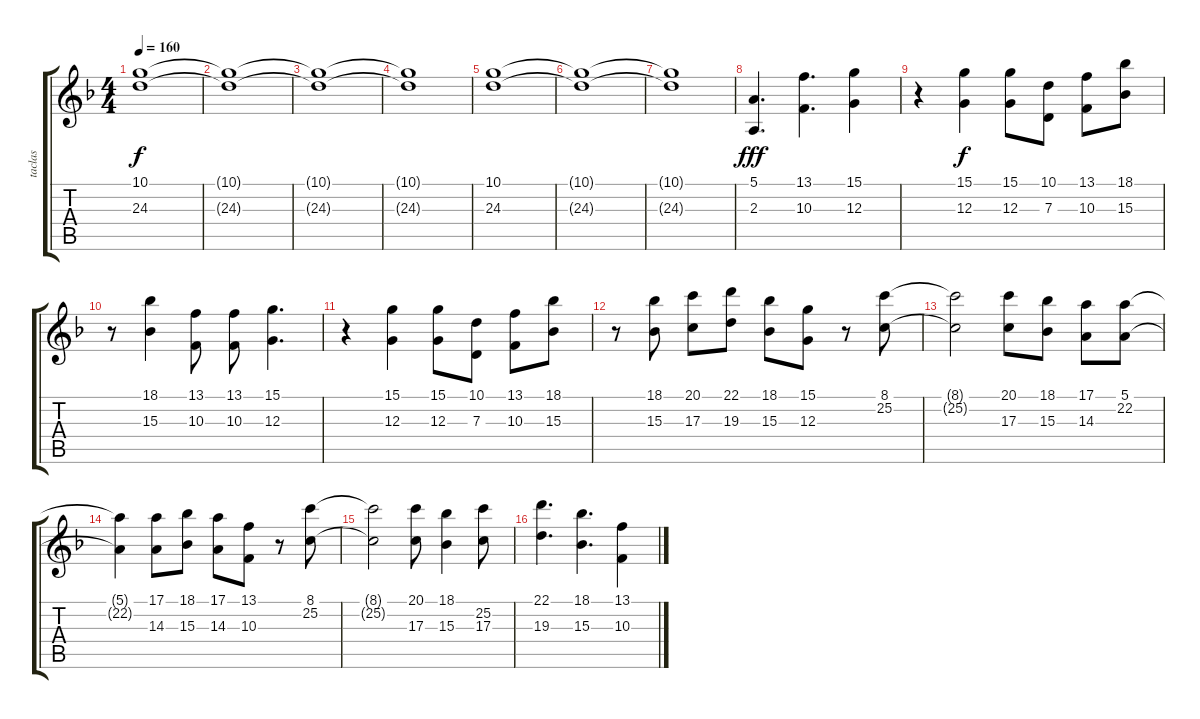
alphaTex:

\track ("taclas" "taclas") {instrument lead2sawtooth}
\staff {score tabs}
\tuning (E4 B3 G3 D3 A2 E2) {hide}
\ts (4 4)
\tempo 160
\clef g2
\ks f
(10.1 24.3).1{dy f instrument rockorgan} |
(10.1{t} 24.3{t}).1 |
(10.1{t} 24.3{t}).1 |
(10.1{t} 24.3{t}).1 |
(10.1 24.3).1 |
(10.1{t} 24.3{t}).1 |
(10.1{t} 24.3{t}).1 |
(5.1 2.3).4{d dy fff} (13.1 10.3).4{d} (15.1 12.3).4 |
r.4{instrument lead2sawtooth} (15.1 12.3).4{dy f} (15.1 12.3).8 (10.1 7.3).8 (13.1 10.3).8 (18.1 15.3).8 |
r.8 (18.1 15.3).4 (13.1 10.3).8 (13.1 10.3).8 (15.1 12.3).4{d} |
r.4 (15.1 12.3).4 (15.1 12.3).8 (10.1 7.3).8 (13.1 10.3).8 (18.1 15.3).8 |
r.8 (18.1 15.3).8 (20.1 17.3).8 (22.1 19.3).8 (18.1 15.3).8 (15.1 12.3).8 r.8 (8.1 25.2).8 |
(8.1{t} 25.2{t}).2 (20.1 17.3).8 (18.1 15.3).8 (17.1 14.3).8 (5.1 22.2).8 |
(5.1{t} 22.2{t}).4 (17.1 14.3).8 (18.1 15.3).8 (17.1 14.3).8 (13.1 10.3).8 r.8 (8.1 25.2).8 |
(8.1{t} 25.2{t}).2 (20.1 17.3).8 (18.1 15.3).4 (25.2 17.3).8 |
(22.1 19.3).4{d} (18.1 15.3).4{d} (13.1 10.3).4
